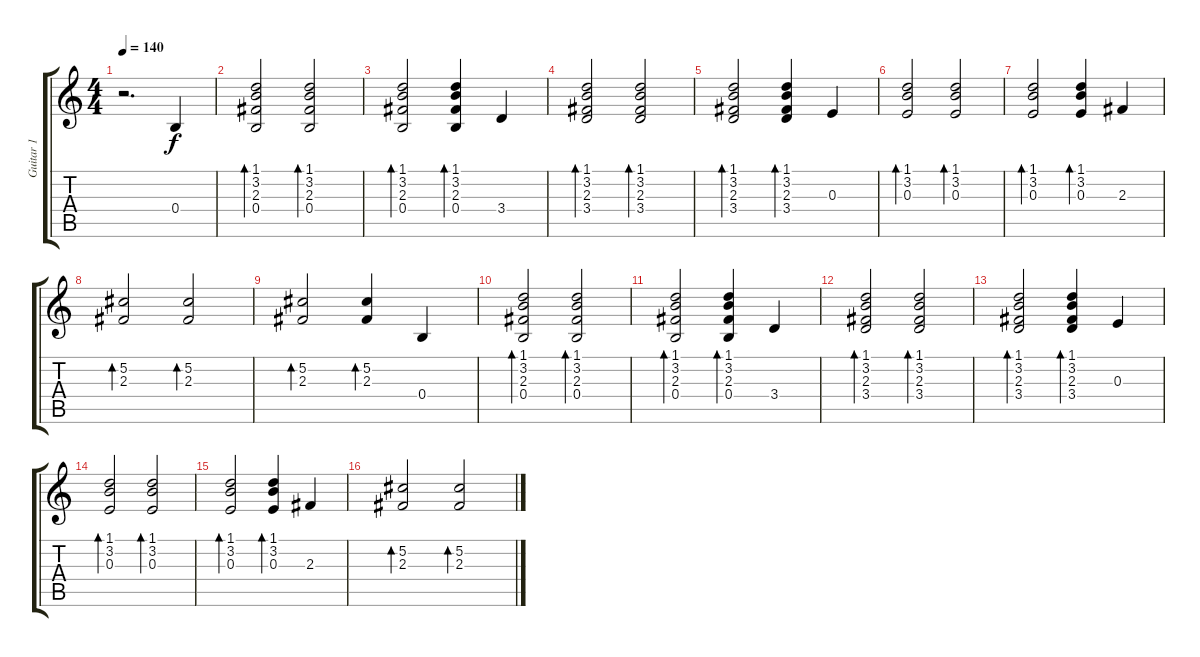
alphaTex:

\track ("Guitar 1" "Guitar 1") {instrument acousticguitarsteel}
\staff {score tabs}
\tuning (Db4 Ab3 E3 B2 Gb2 Db2) {hide}
\ts (4 4)
\tempo 140
\clef g2
\ks c
r.2{d dy f instrument acousticguitarsteel} 0.4.4 |
(1.1 3.2 2.3 0.4).2{bd 60 volume 11} (1.1 3.2 2.3 0.4).2{bd 60} |
(1.1 3.2 2.3 0.4).2{bd 60} (1.1 3.2 2.3 0.4).4{bd 60} 3.4.4 |
(1.1 3.2 2.3 3.4).2{bd 60} (1.1 3.2 2.3 3.4).2{bd 60} |
(1.1 3.2 2.3 3.4).2{bd 60} (1.1 3.2 2.3 3.4).4{bd 60} 0.3.4 |
(1.1 3.2 0.3).2{bd 60} (1.1 3.2 0.3).2{bd 60} |
(1.1 3.2 0.3).2{bd 60} (1.1 3.2 0.3).4{bd 60} 2.3.4 |
(5.2 2.3).2{bd 60} (5.2 2.3).2{bd 60} |
(5.2 2.3).2{bd 60} (5.2 2.3).4{bd 60} 0.4.4 |
(1.1 3.2 2.3 0.4).2{bd 60} (1.1 3.2 2.3 0.4).2{bd 60} |
(1.1 3.2 2.3 0.4).2{bd 60} (1.1 3.2 2.3 0.4).4{bd 60} 3.4.4 |
(1.1 3.2 2.3 3.4).2{bd 60} (1.1 3.2 2.3 3.4).2{bd 60} |
(1.1 3.2 2.3 3.4).2{bd 60} (1.1 3.2 2.3 3.4).4{bd 60} 0.3.4 |
(1.1 3.2 0.3).2{bd 60} (1.1 3.2 0.3).2{bd 60} |
(1.1 3.2 0.3).2{bd 60} (1.1 3.2 0.3).4{bd 60} 2.3.4 |
(5.2 2.3).2{bd 60} (5.2 2.3).2{bd 60}
